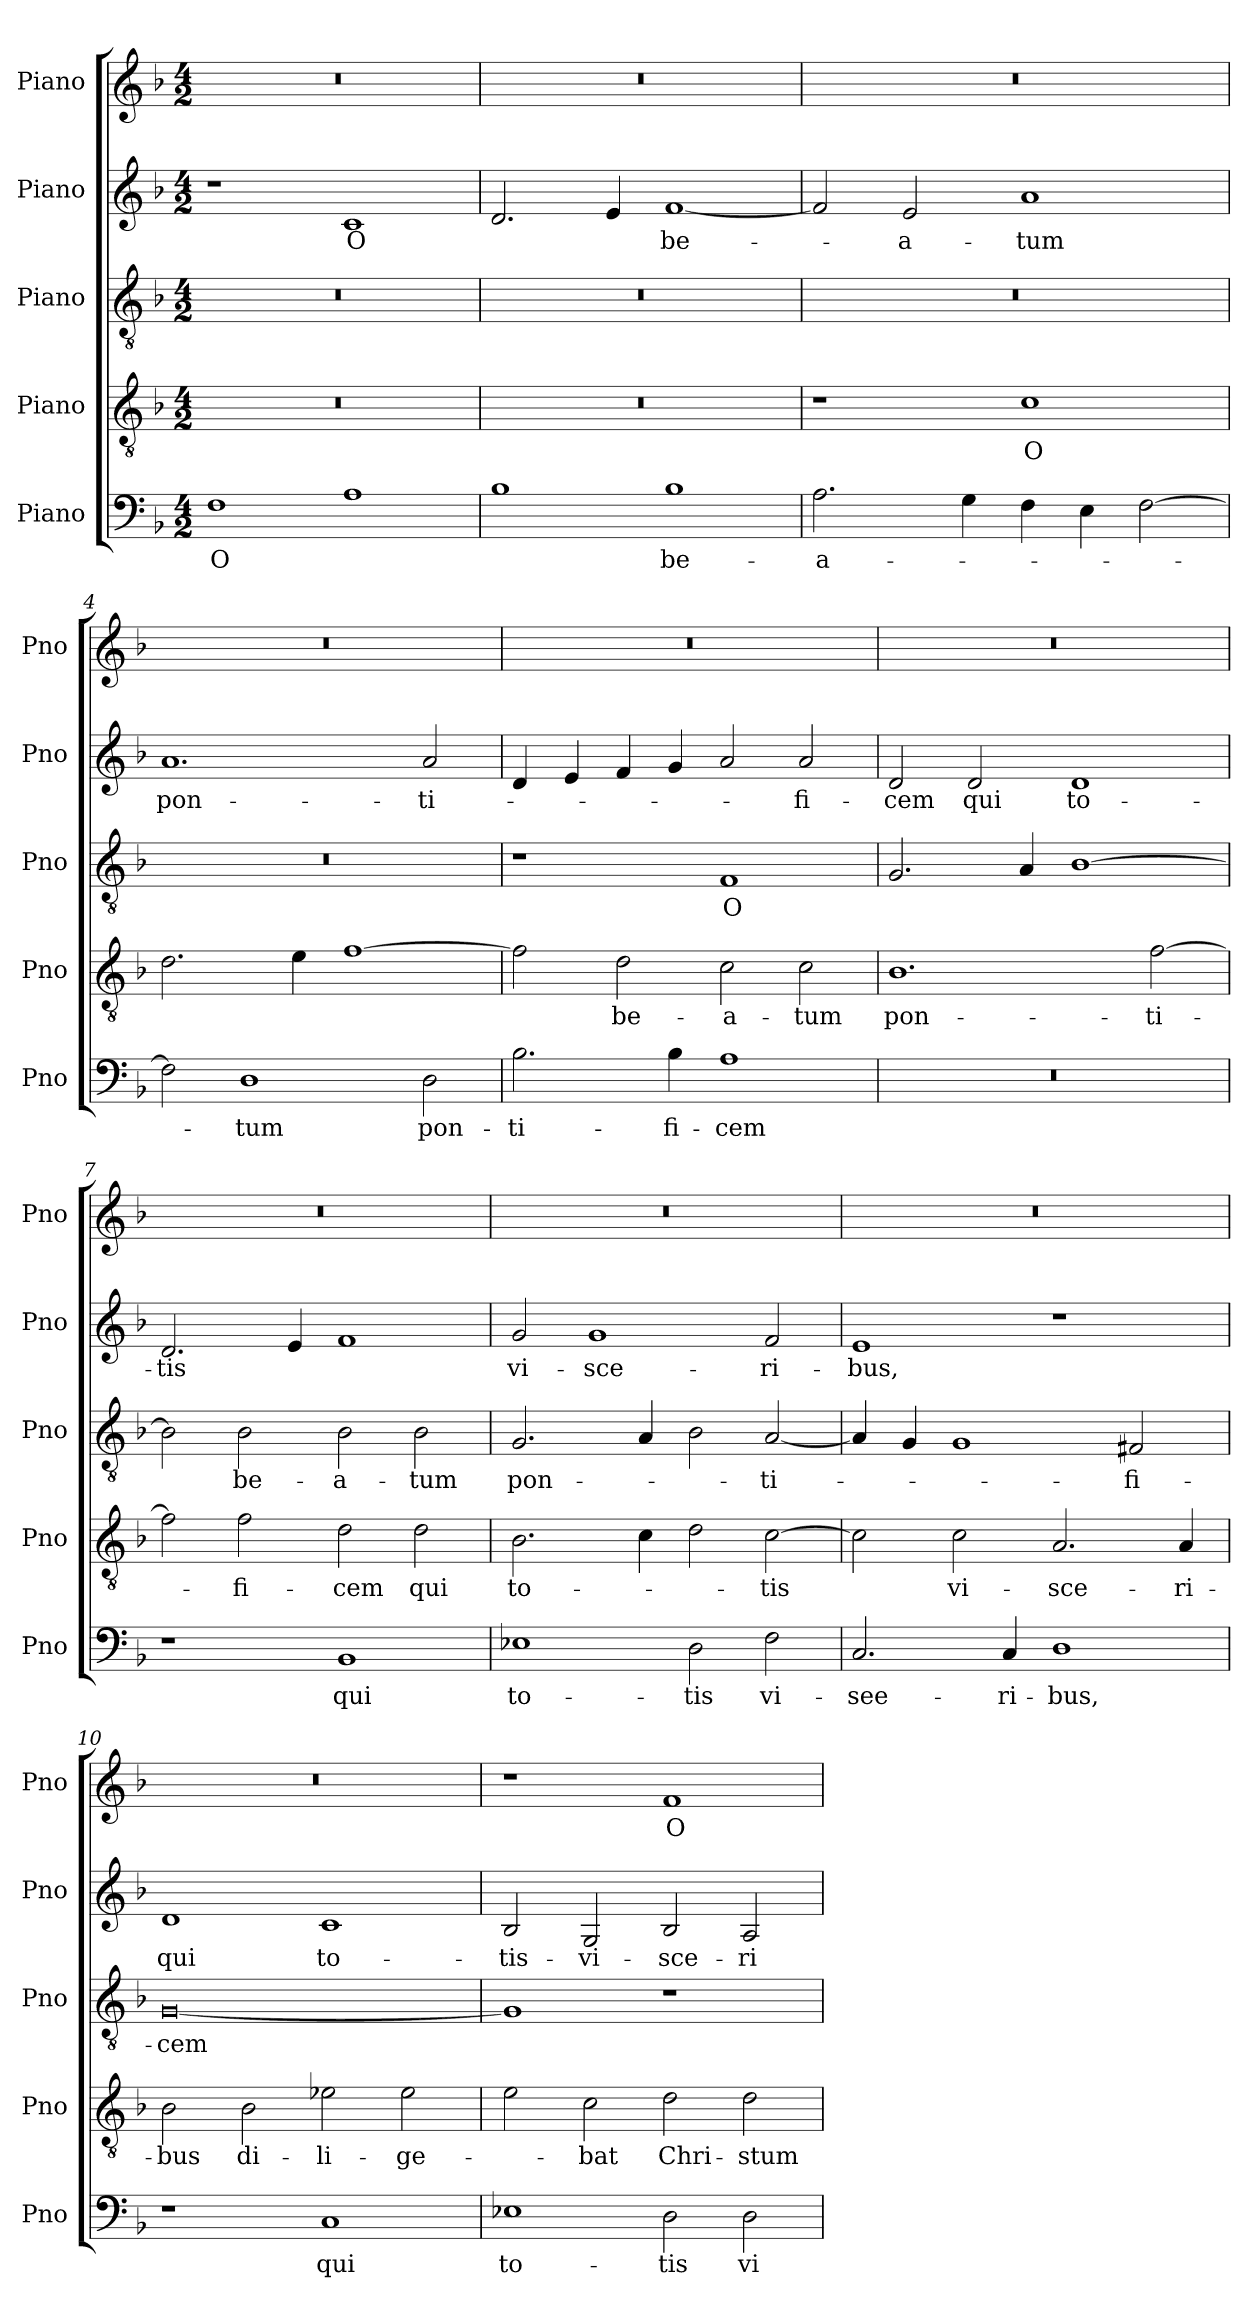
**kern	**text	**kern	**text	**kern	**text	**kern	**text	**kern	**text
*part5	*part5	*part4	*part4	*part3	*part3	*part2	*part2	*part1	*part1
*staff5	*staff5	*staff4	*staff4	*staff3	*staff3	*staff2	*staff2	*staff1	*staff1
*I"Piano	*	*I"Piano	*	*I"Piano	*	*I"Piano	*	*I"Piano	*
*I'Pno	*	*I'Pno	*	*I'Pno	*	*I'Pno	*	*I'Pno	*
*clefF4	*	*clefGv2	*	*clefGv2	*	*clefG2	*	*clefG2	*
*k[b-]	*	*k[b-]	*	*k[b-]	*	*k[b-]	*	*k[b-]	*
*M4/2	*	*M4/2	*	*M4/2	*	*M4/2	*	*M4/2	*
=1	=1	=1	=1	=1	=1	=1	=1	=1	=1
!	!LO:LY:b	!	!	!	!	!	!	!	!
1F	O	0r	.	0r	.	1r	.	0r	.
!	!	!	!	!	!	!	!LO:LY:b	!	!
1A	.	.	.	.	.	1c	O	.	.
=2	=2	=2	=2	=2	=2	=2	=2	=2	=2
1B-	.	0r	.	0r	.	2.d/	.	0r	.
.	.	.	.	.	.	4e/	.	.	.
!	!LO:LY:b	!	!	!	!	!	!LO:LY:b	!	!
1B-	be­-	.	.	.	.	[1f	be-	.	.
=3	=3	=3	=3	=3	=3	=3	=3	=3	=3
!	!LO:LY:b	!	!	!	!	!	!	!	!
2.A\	-a-	1r	.	0r	.	2f/]	.	0r	.
!	!	!	!	!	!	!	!LO:LY:b	!	!
.	.	.	.	.	.	2e/	a­-	.	.
4G\	.	.	.	.	.	.	.	.	.
!	!	!	!LO:LY:b	!	!	!	!LO:LY:b	!	!
4F\	.	1c	O	.	.	1a	-tum	.	.
4E\	.	.	.	.	.	.	.	.	.
[2F\	.	.	.	.	.	.	.	.	.
=4	=4	=4	=4	=4	=4	=4	=4	=4	=4
!	!	!	!	!	!	!	!LO:LY:b	!	!
2F\]	.	2.d\	.	0r	.	1.a	pon-	0r	.
!	!LO:LY:b	!	!	!	!	!	!	!	!
1D	-tum	.	.	.	.	.	.	.	.
.	.	4e\	.	.	.	.	.	.	.
.	.	[1f	.	.	.	.	.	.	.
!	!LO:LY:b	!	!	!	!	!	!LO:LY:b	!	!
2D\	pon­-	.	.	.	.	2a/	-ti­-	.	.
=5	=5	=5	=5	=5	=5	=5	=5	=5	=5
!	!LO:LY:b	!	!	!	!	!	!	!	!
2.B-\	-ti­-	2f\]	.	1r	.	4d/	.	0r	.
.	.	.	.	.	.	4e/	.	.	.
!	!	!	!LO:LY:b	!	!	!	!	!	!
.	.	2d\	be­-	.	.	4f/	.	.	.
!	!LO:LY:b	!	!	!	!	!	!	!	!
4B-\	-fi-	.	.	.	.	4g/	.	.	.
!	!LO:LY:b	!	!LO:LY:b	!	!LO:LY:b	!	!	!	!
1A	-cem	2c\	-a-	1F	O	2a/	.	.	.
!	!	!	!LO:LY:b	!	!	!	!LO:LY:b	!	!
.	.	2c\	-tum	.	.	2a/	-fi-	.	.
=6	=6	=6	=6	=6	=6	=6	=6	=6	=6
!	!	!	!LO:LY:b	!	!	!	!LO:LY:b	!	!
0r	.	1.B-	pon-	2.G/	.	2d/	-cem	0r	.
!	!	!	!	!	!	!	!LO:LY:b	!	!
.	.	.	.	.	.	2d/	qui	.	.
.	.	.	.	4A/	.	.	.	.	.
!	!	!	!	!	!	!	!LO:LY:b	!	!
.	.	.	.	[1B-	.	1d	to-	.	.
!	!	!	!LO:LY:b	!	!	!	!	!	!
.	.	[2f\	-ti-	.	.	.	.	.	.
=7	=7	=7	=7	=7	=7	=7	=7	=7	=7
!	!	!	!	!	!	!	!LO:LY:b	!	!
1r	.	2f\]	.	2B-\]	.	2.d/	-tis	0r	.
!	!	!	!LO:LY:b	!	!LO:LY:b	!	!	!	!
.	.	2f\	-fi-	2B-\	be­-	.	.	.	.
.	.	.	.	.	.	4e/	.	.	.
!	!LO:LY:b	!	!LO:LY:b	!	!LO:LY:b	!	!	!	!
1BB-	qui	2d\	-cem	2B-\	-a­-	1f	.	.	.
!	!	!	!LO:LY:b	!	!LO:LY:b	!	!	!	!
.	.	2d\	qui	2B-\	-tum	.	.	.	.
=8	=8	=8	=8	=8	=8	=8	=8	=8	=8
!	!LO:LY:b	!	!LO:LY:b	!	!LO:LY:b	!	!LO:LY:b	!	!
1E-X	to-	2.B-\	to­-	2.G/	pon-	2g/	vi­-	0r	.
!	!	!	!	!	!	!	!LO:LY:b	!	!
.	.	.	.	.	.	1g	-sce­-	.	.
.	.	4c\	.	4A/	.	.	.	.	.
!	!LO:LY:b	!	!	!	!	!	!	!	!
2D\	-tis	2d\	.	2B-\	.	.	.	.	.
!	!LO:LY:b	!	!LO:LY:b	!	!LO:LY:b	!	!LO:LY:b	!	!
2F\	vi­-	[2c\	-tis	[2A/	-ti-	2f/	-ri­-	.	.
!!LO:LB:g=z
=9	=9	=9	=9	=9	=9	=9	=9	=9	=9
!	!LO:LY:b	!	!	!	!	!	!LO:LY:b	!	!
2.C/	-see-	2c\]	.	4A/]	.	1e	-bus,	0r	.
.	.	.	.	4G/	.	.	.	.	.
!	!	!	!LO:LY:b	!	!	!	!	!	!
.	.	2c\	vi-	1G	.	.	.	.	.
!	!LO:LY:b	!	!	!	!	!	!	!	!
4C/	-ri-	.	.	.	.	.	.	.	.
!	!LO:LY:b	!	!LO:LY:b	!	!	!	!	!	!
1D	-bus,	2.A/	-sce­-	.	.	1r	.	.	.
!	!	!	!	!	!LO:LY:b	!	!	!	!
.	.	.	.	2F#X/	-fi-	.	.	.	.
!	!	!	!LO:LY:b	!	!	!	!	!	!
.	.	4A/	-ri-	.	.	.	.	.	.
=10	=10	=10	=10	=10	=10	=10	=10	=10	=10
!	!	!	!LO:LY:b	!	!LO:LY:b	!	!LO:LY:b	!	!
1r	.	2B-\	-bus	[0G	cem	1d	qui	0r	.
!	!	!	!LO:LY:b	!	!	!	!	!	!
.	.	2B-\	di-	.	.	.	.	.	.
!	!LO:LY:b	!	!LO:LY:b	!	!	!	!LO:LY:b	!	!
1C	qui	2e-X\	-li-	.	.	1c	to­-	.	.
!	!	!	!LO:LY:b	!	!	!	!	!	!
.	.	2e-\	-ge­-	.	.	.	.	.	.
=11	=11	=11	=11	=11	=11	=11	=11	=11	=11
!	!LO:LY:b	!	!	!	!	!	!LO:LY:b	!	!
1E-X	to­-	2e\	.	1G]	.	2B-/	-tis-	1r	.
!	!	!	!LO:LY:b	!	!	!	!LO:LY:b	!	!
.	.	2c\	-bat	.	.	2G/	-vi-	.	.
!	!LO:LY:b	!	!LO:LY:b	!	!	!	!LO:LY:b	!	!LO:LY:b
2D\	-tis	2d\	Chri-	1r	.	2B-/	-sce­-	1f	O
!	!LO:LY:b	!	!LO:LY:b	!	!	!	!LO:LY:b	!	!
2D\	vi-	2d\	-stum	.	.	2A/	-ri-	.	.
=	=	=	=	=	=	=	=	=	=
*-	*-	*-	*-	*-	*-	*-	*-	*-	*-
